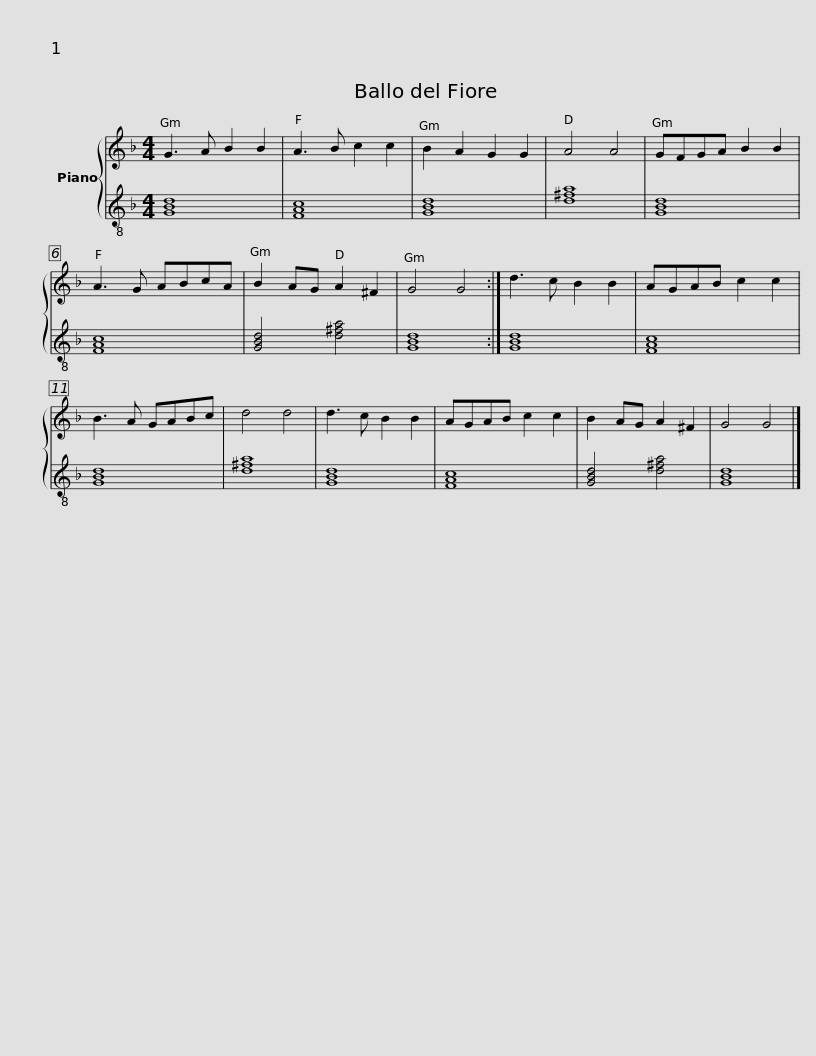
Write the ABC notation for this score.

X:1
%%score { 1 | 2 }
L:1/8
M:4/4
I:linebreak $
K:F
V:1 treble
V:2 treble-8
V:1
 G3 A B2 B2 | A3 B c2 c2 | B2 A2 G2 G2 | A4 A4 |$ GFGA B2 B2 | %5
 A3 G ABcA | B2 AG A2 ^F2 | G4 G4 :|$ d3 c B2 B2 | AGAB c2 c2 | %10
 B3 A GABc | d4 d4 |$ d3 c B2 B2 | AGAB c2 c2 | B2 AG A2 ^F2 | %15
 G4 G4 |] %16
V:2
 [GBd]8 | [FAc]8 | [GBd]8 | [d^fa]8 |$ [GBd]8 | %5
 [FAc]8 | [GBd]4 [d^fa]4 | [GBd]8 :|$ [GBd]8 | [FAc]8 | %10
 [GBd]8 | [d^fa]8 |$ [GBd]8 | [FAc]8 | [GBd]4 [d^fa]4 | %15
 [GBd]8 |] %16
